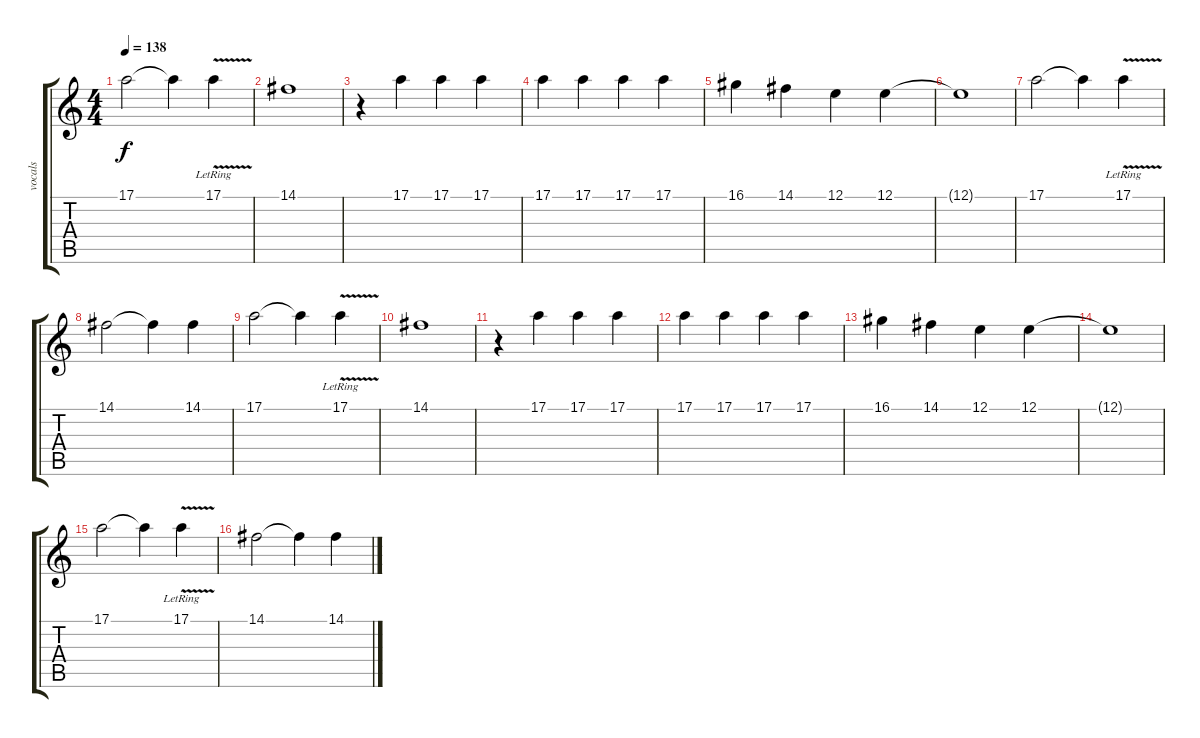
\track ("vocals" "vocals") {instrument piccolo}
\staff {score tabs}
\tuning (E4 B3 G3 D3 A2 E2) {hide}
\ts (4 4)
\tempo 138
\clef g2
\ks c
17.1.2{dy f} 17.1{t}.4 17.1{v lr}.4 |
14.1.1 |
r.4 17.1.4 17.1.4 17.1.4 |
17.1.4 17.1.4 17.1.4 17.1.4 |
16.1.4 14.1.4 12.1.4 12.1.4 |
12.1{t}.1 |
17.1.2 17.1{t}.4 17.1{v lr}.4 |
14.1.2 14.1{t}.4 14.1.4 |
17.1.2 17.1{t}.4 17.1{v lr}.4 |
14.1.1 |
r.4 17.1.4 17.1.4 17.1.4 |
17.1.4 17.1.4 17.1.4 17.1.4 |
16.1.4 14.1.4 12.1.4 12.1.4 |
12.1{t}.1 |
17.1.2 17.1{t}.4 17.1{v lr}.4 |
14.1.2 14.1{t}.4 14.1.4
